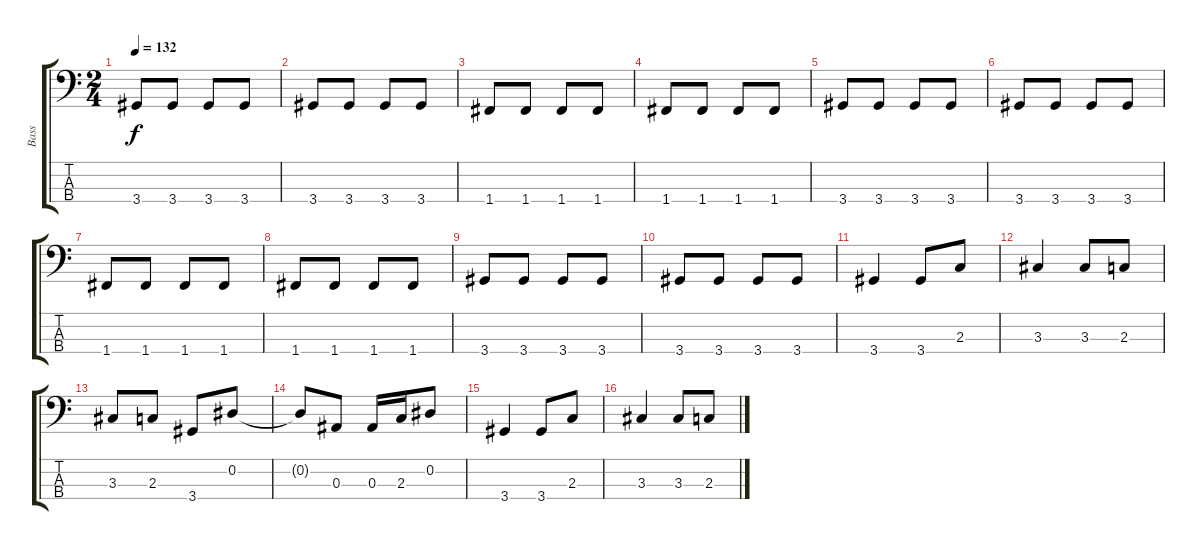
\track ("Bass" "Bass") {instrument electricbassfinger}
\staff {score tabs}
\tuning (Ab2 Eb2 Bb1 F1) {hide}
\ts (2 4)
\tempo 132
\clef f4
\ks c
3.4.8{dy f} 3.4.8 3.4.8 3.4.8 |
3.4.8 3.4.8 3.4.8 3.4.8 |
1.4.8 1.4.8 1.4.8 1.4.8 |
1.4.8 1.4.8 1.4.8 1.4.8 |
3.4.8 3.4.8 3.4.8 3.4.8 |
3.4.8 3.4.8 3.4.8 3.4.8 |
1.4.8 1.4.8 1.4.8 1.4.8 |
1.4.8 1.4.8 1.4.8 1.4.8 |
3.4.8 3.4.8 3.4.8 3.4.8 |
3.4.8 3.4.8 3.4.8 3.4.8 |
3.4.4 3.4.8 2.3.8 |
3.3.4 3.3.8 2.3.8 |
3.3.8 2.3.8 3.4.8 0.2.8 |
0.2{t}.8 0.3.8 0.3.16 2.3.16 0.2.8 |
3.4.4 3.4.8 2.3.8 |
3.3.4 3.3.8 2.3.8
